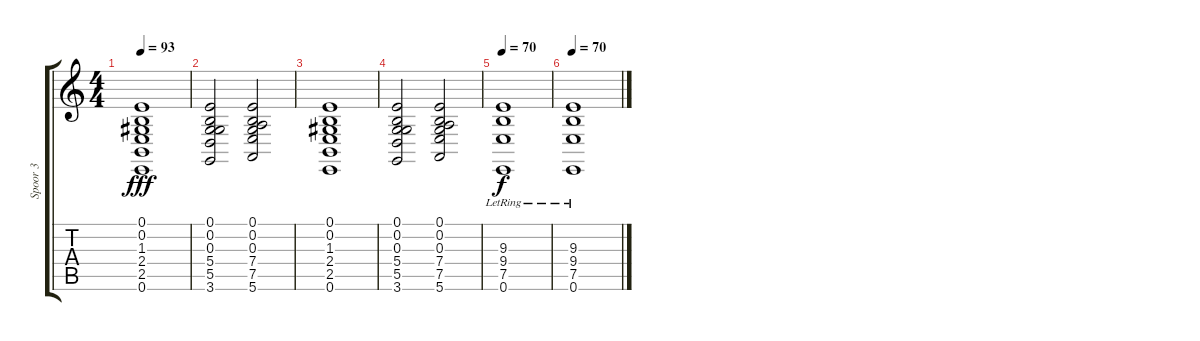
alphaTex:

\track ("Spoor 3" "Spoor 3") {instrument acousticgrandpiano}
\staff {score tabs}
\tuning (E4 B3 G3 D3 A2 E2) {hide}
\ts (4 4)
\tempo 93
\clef g2
\ks c
(0.1 0.2 1.3 2.4 2.5 0.6).1{dy fff} |
(0.1 0.2 0.3 5.4 5.5 3.6).2 (0.1 0.2 0.3 7.4 7.5 5.6).2 |
(0.1 0.2 1.3 2.4 2.5 0.6).1 |
(0.1 0.2 0.3 5.4 5.5 3.6).2 (0.1 0.2 0.3 7.4 7.5 5.6).2 |
\tempo 70
(9.3 9.4 7.5 0.6{lr}).1{dy f} |
\tempo 70
(9.3 9.4 7.5 0.6{lr}).1
